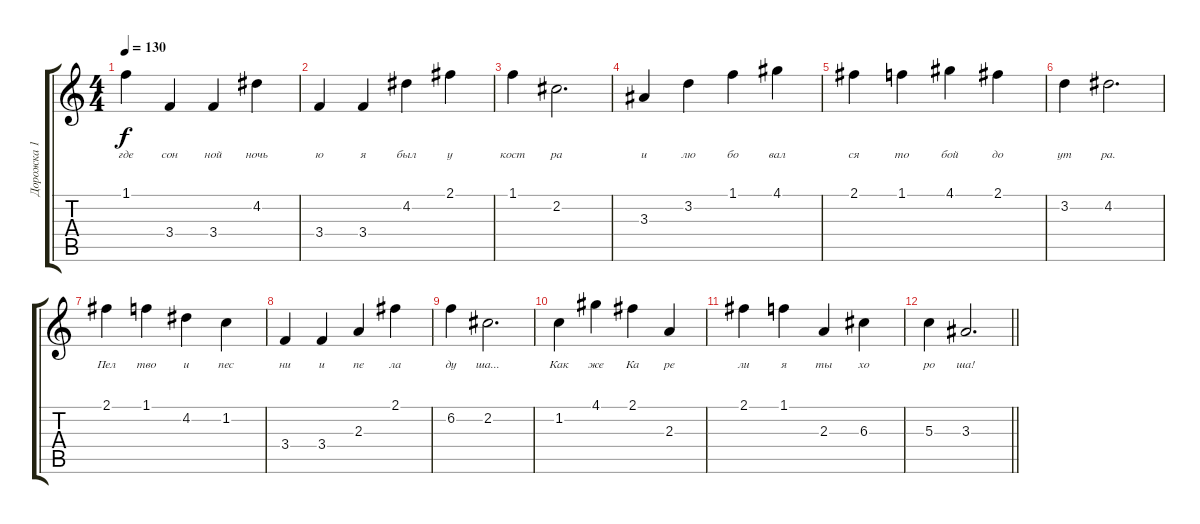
\track ("Дорожка 1" "Дорожка 1") {instrument acousticguitarsteel}
\staff {score tabs}
\tuning (E4 B3 G3 D3 A2 E2) {hide}
\ts (4 4)
\tempo 130
\clef g2
\ks c
1.1.4{lyrics (0 "где") lyrics (1 "") lyrics (2 "") lyrics (3 "") lyrics (4 "") dy f} 3.4.4{lyrics (0 "сон") lyrics (1 "") lyrics (2 "") lyrics (3 "") lyrics (4 "")} 3.4.4{lyrics (0 "ной") lyrics (1 "") lyrics (2 "") lyrics (3 "") lyrics (4 "")} 4.2.4{lyrics (0 "ночь") lyrics (1 "") lyrics (2 "") lyrics (3 "") lyrics (4 "")} |
3.4.4{lyrics (0 "ю") lyrics (1 "") lyrics (2 "") lyrics (3 "") lyrics (4 "")} 3.4.4{lyrics (0 "я") lyrics (1 "") lyrics (2 "") lyrics (3 "") lyrics (4 "")} 4.2.4{lyrics (0 "был") lyrics (1 "") lyrics (2 "") lyrics (3 "") lyrics (4 "")} 2.1.4{lyrics (0 "у") lyrics (1 "") lyrics (2 "") lyrics (3 "") lyrics (4 "")} |
1.1.4{lyrics (0 "кост") lyrics (1 "") lyrics (2 "") lyrics (3 "") lyrics (4 "")} 2.2.2{d lyrics (0 "ра") lyrics (1 "") lyrics (2 "") lyrics (3 "") lyrics (4 "")} |
3.3.4{lyrics (0 "и") lyrics (1 "") lyrics (2 "") lyrics (3 "") lyrics (4 "")} 3.2.4{lyrics (0 "лю") lyrics (1 "") lyrics (2 "") lyrics (3 "") lyrics (4 "")} 1.1.4{lyrics (0 "бо") lyrics (1 "") lyrics (2 "") lyrics (3 "") lyrics (4 "")} 4.1.4{lyrics (0 "вал") lyrics (1 "") lyrics (2 "") lyrics (3 "") lyrics (4 "")} |
2.1.4{lyrics (0 "ся") lyrics (1 "") lyrics (2 "") lyrics (3 "") lyrics (4 "")} 1.1.4{lyrics (0 "то") lyrics (1 "") lyrics (2 "") lyrics (3 "") lyrics (4 "")} 4.1.4{lyrics (0 "бой") lyrics (1 "") lyrics (2 "") lyrics (3 "") lyrics (4 "")} 2.1.4{lyrics (0 "до") lyrics (1 "") lyrics (2 "") lyrics (3 "") lyrics (4 "")} |
3.2.4{lyrics (0 "ут") lyrics (1 "") lyrics (2 "") lyrics (3 "") lyrics (4 "")} 4.2.2{d lyrics (0 "ра.") lyrics (1 "") lyrics (2 "") lyrics (3 "") lyrics (4 "")} |
2.1.4{lyrics (0 "Пел") lyrics (1 "") lyrics (2 "") lyrics (3 "") lyrics (4 "")} 1.1.4{lyrics (0 "тво") lyrics (1 "") lyrics (2 "") lyrics (3 "") lyrics (4 "")} 4.2.4{lyrics (0 "и") lyrics (1 "") lyrics (2 "") lyrics (3 "") lyrics (4 "")} 1.2.4{lyrics (0 "пес") lyrics (1 "") lyrics (2 "") lyrics (3 "") lyrics (4 "")} |
3.4.4{lyrics (0 "ни") lyrics (1 "") lyrics (2 "") lyrics (3 "") lyrics (4 "")} 3.4.4{lyrics (0 "и") lyrics (1 "") lyrics (2 "") lyrics (3 "") lyrics (4 "")} 2.3.4{lyrics (0 "пе") lyrics (1 "") lyrics (2 "") lyrics (3 "") lyrics (4 "")} 2.1.4{lyrics (0 "ла") lyrics (1 "") lyrics (2 "") lyrics (3 "") lyrics (4 "")} |
6.2.4{lyrics (0 "ду") lyrics (1 "") lyrics (2 "") lyrics (3 "") lyrics (4 "")} 2.2.2{d lyrics (0 "ша...") lyrics (1 "") lyrics (2 "") lyrics (3 "") lyrics (4 "")} |
1.2.4{lyrics (0 "Как") lyrics (1 "") lyrics (2 "") lyrics (3 "") lyrics (4 "")} 4.1.4{lyrics (0 "же") lyrics (1 "") lyrics (2 "") lyrics (3 "") lyrics (4 "")} 2.1.4{lyrics (0 "Ка") lyrics (1 "") lyrics (2 "") lyrics (3 "") lyrics (4 "")} 2.3.4{lyrics (0 "ре") lyrics (1 "") lyrics (2 "") lyrics (3 "") lyrics (4 "")} |
2.1.4{lyrics (0 "ли") lyrics (1 "") lyrics (2 "") lyrics (3 "") lyrics (4 "")} 1.1.4{lyrics (0 "я") lyrics (1 "") lyrics (2 "") lyrics (3 "") lyrics (4 "")} 2.3.4{lyrics (0 "ты") lyrics (1 "") lyrics (2 "") lyrics (3 "") lyrics (4 "")} 6.3.4{lyrics (0 "хо") lyrics (1 "") lyrics (2 "") lyrics (3 "") lyrics (4 "")} |
\barLineRight lightlight
5.3.4{lyrics (0 "ро") lyrics (1 "") lyrics (2 "") lyrics (3 "") lyrics (4 "")} 3.3.2{d lyrics (0 "ша!") lyrics (1 "") lyrics (2 "") lyrics (3 "") lyrics (4 "")}
